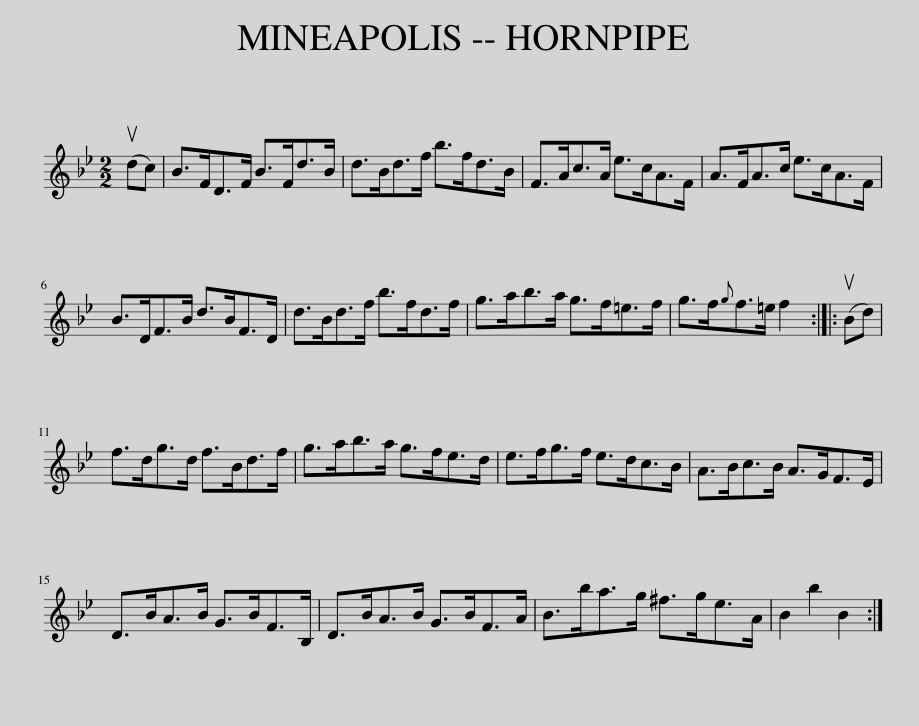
X:1
L:1/8
M:2/2
I:linebreak $
K:Bb
V:1 treble
V:1
 (udc) | B>FD>F B>Fd>B | d>Bd>f b>fd>B | F>Ac>A e>cA>F | A>FA>c e>cA>F |$ %5
 B>DF>B d>BF>D | d>Bd>f b>fd>f | g>ab>a g>f=e>f | g>f{g}f>=e f2 :: (uBd) |$ %10
 f>dg>d f>Bd>f | g>ab>a g>fe>d | e>fg>f e>dc>B | A>Bc>B A>GF>E |$ D>BA>B G>BF>B, | %15
 D>BA>B G>BF>A | B>ba>g ^f>ge>A | B2 b2 B2 :| %18
